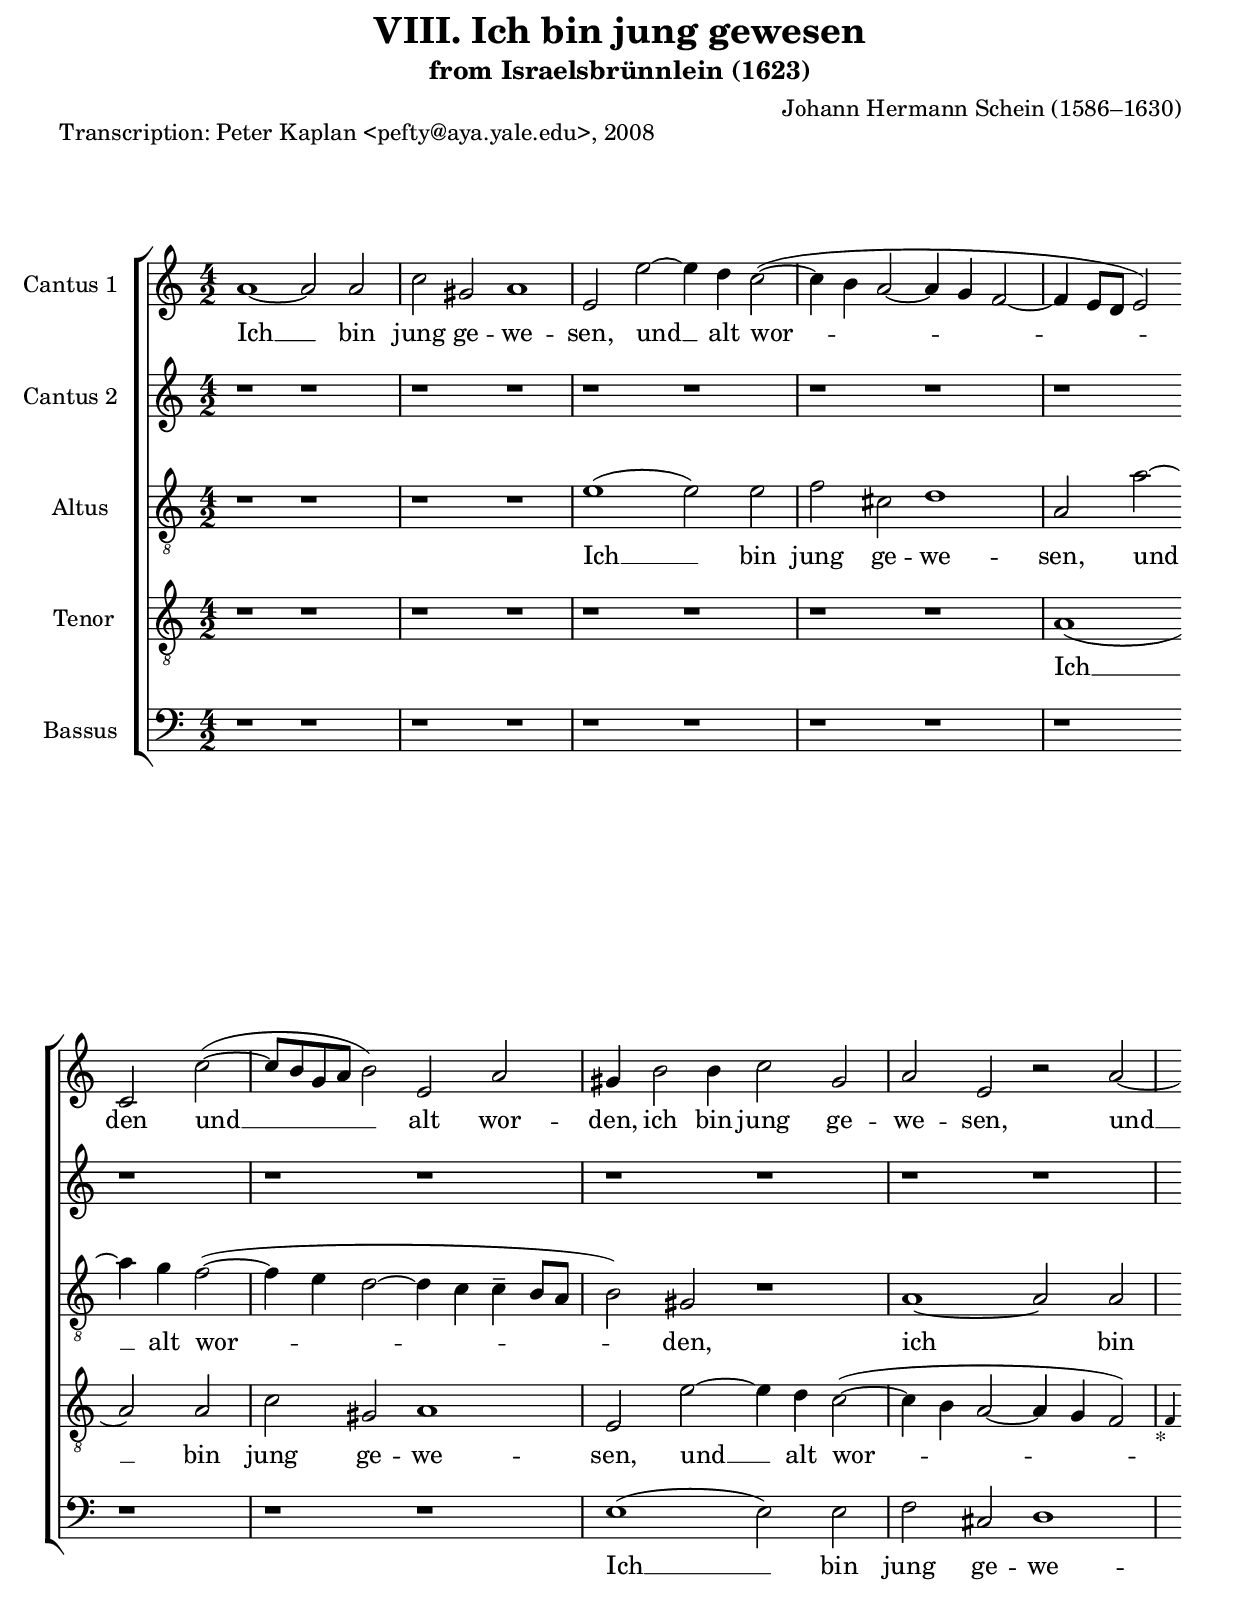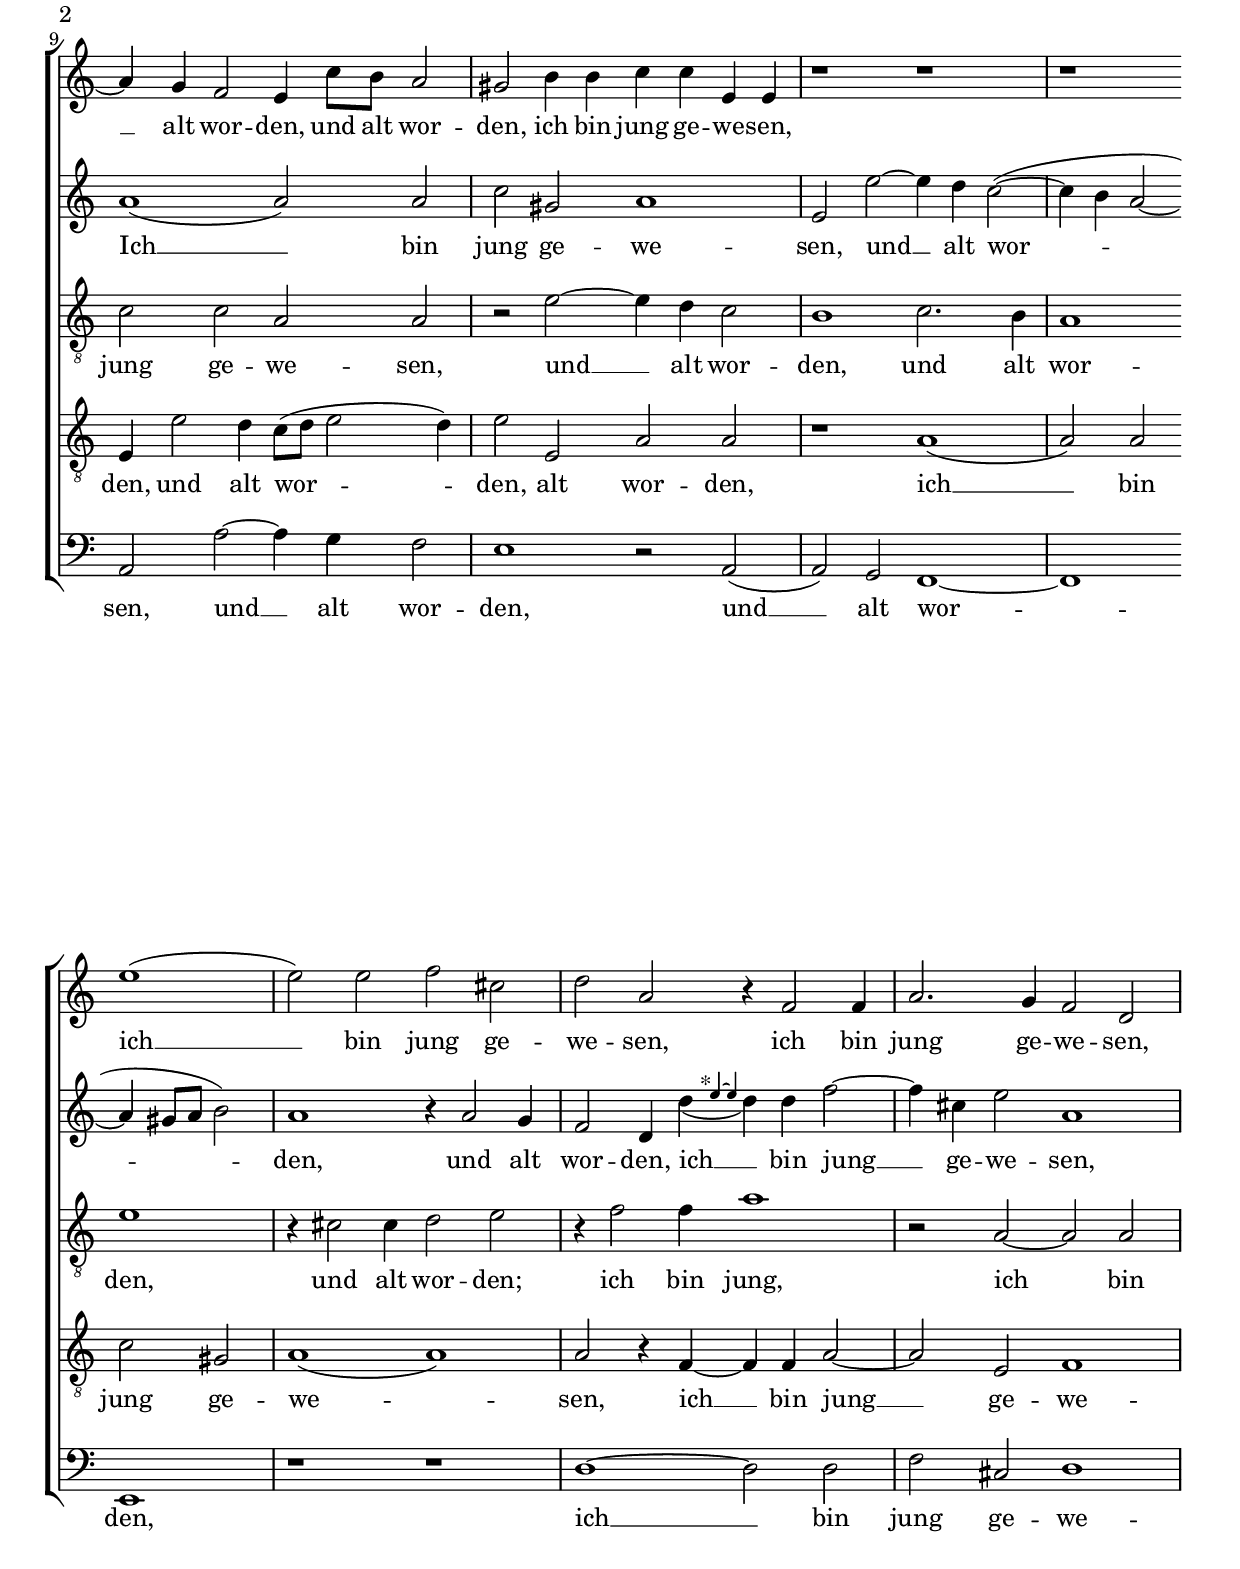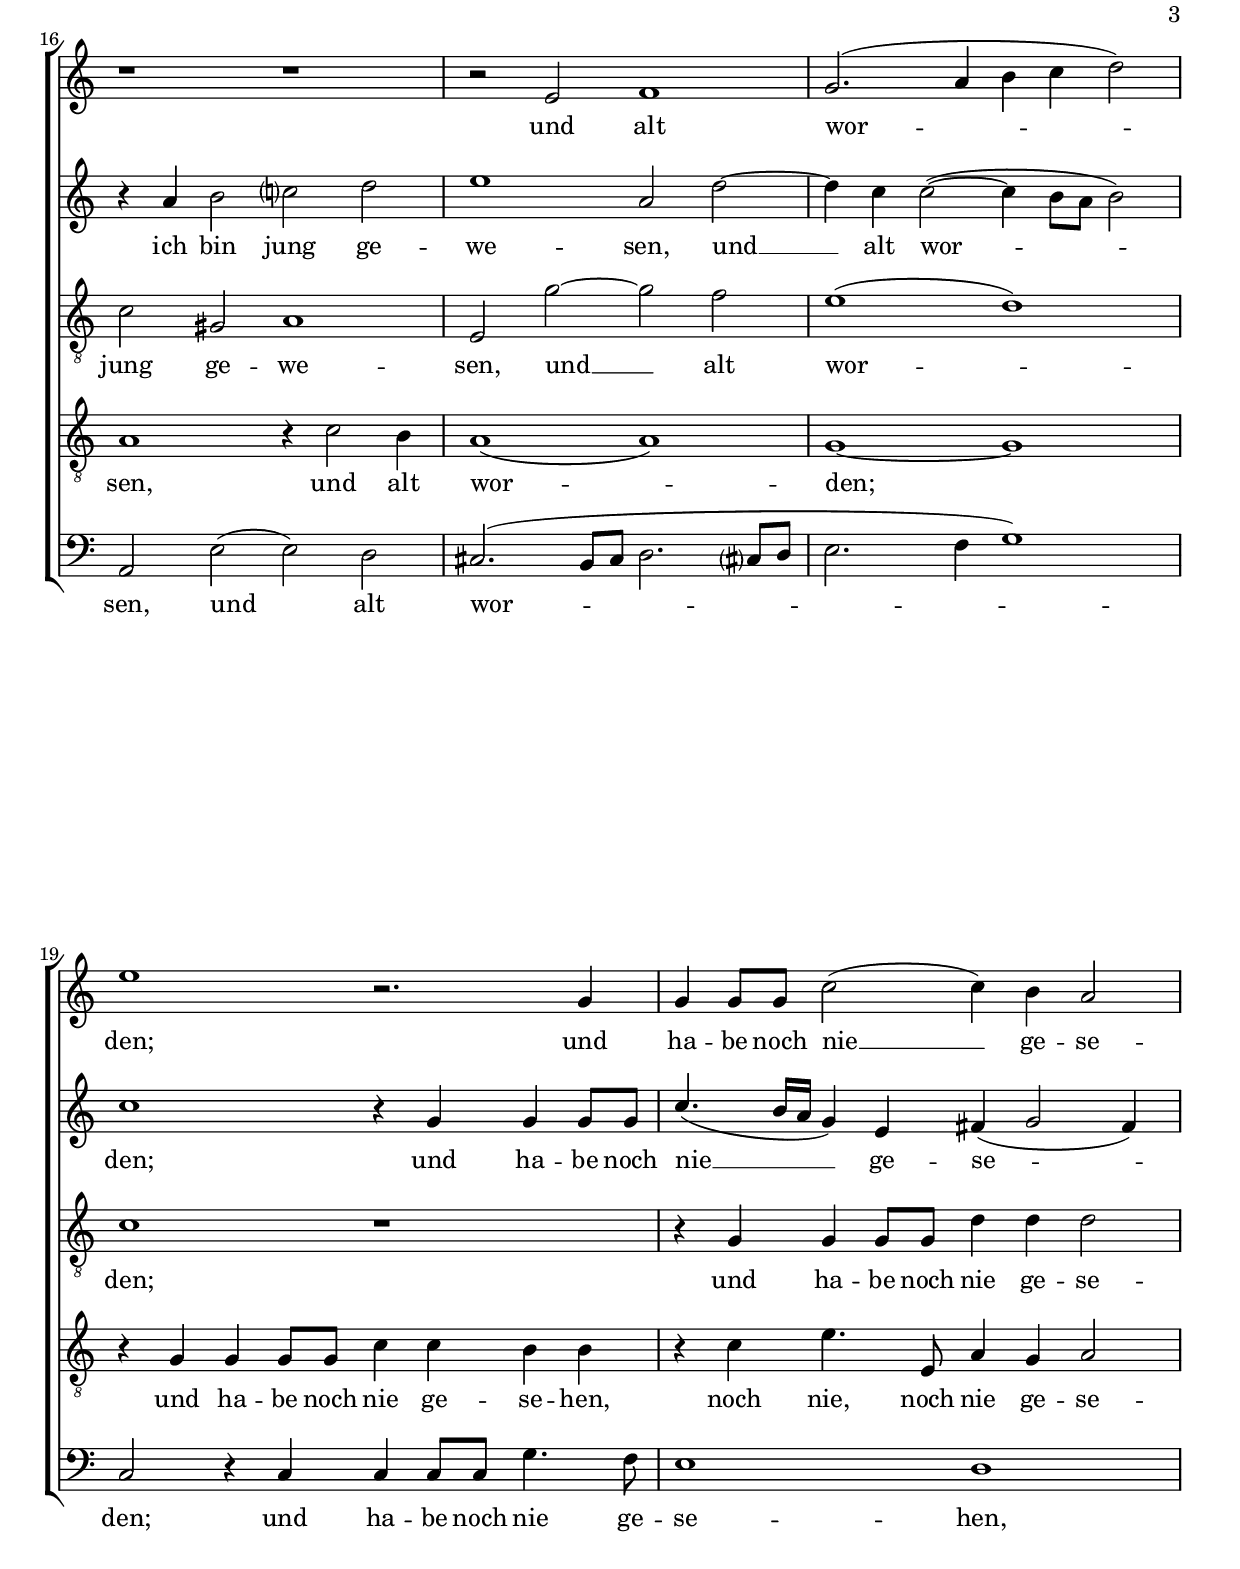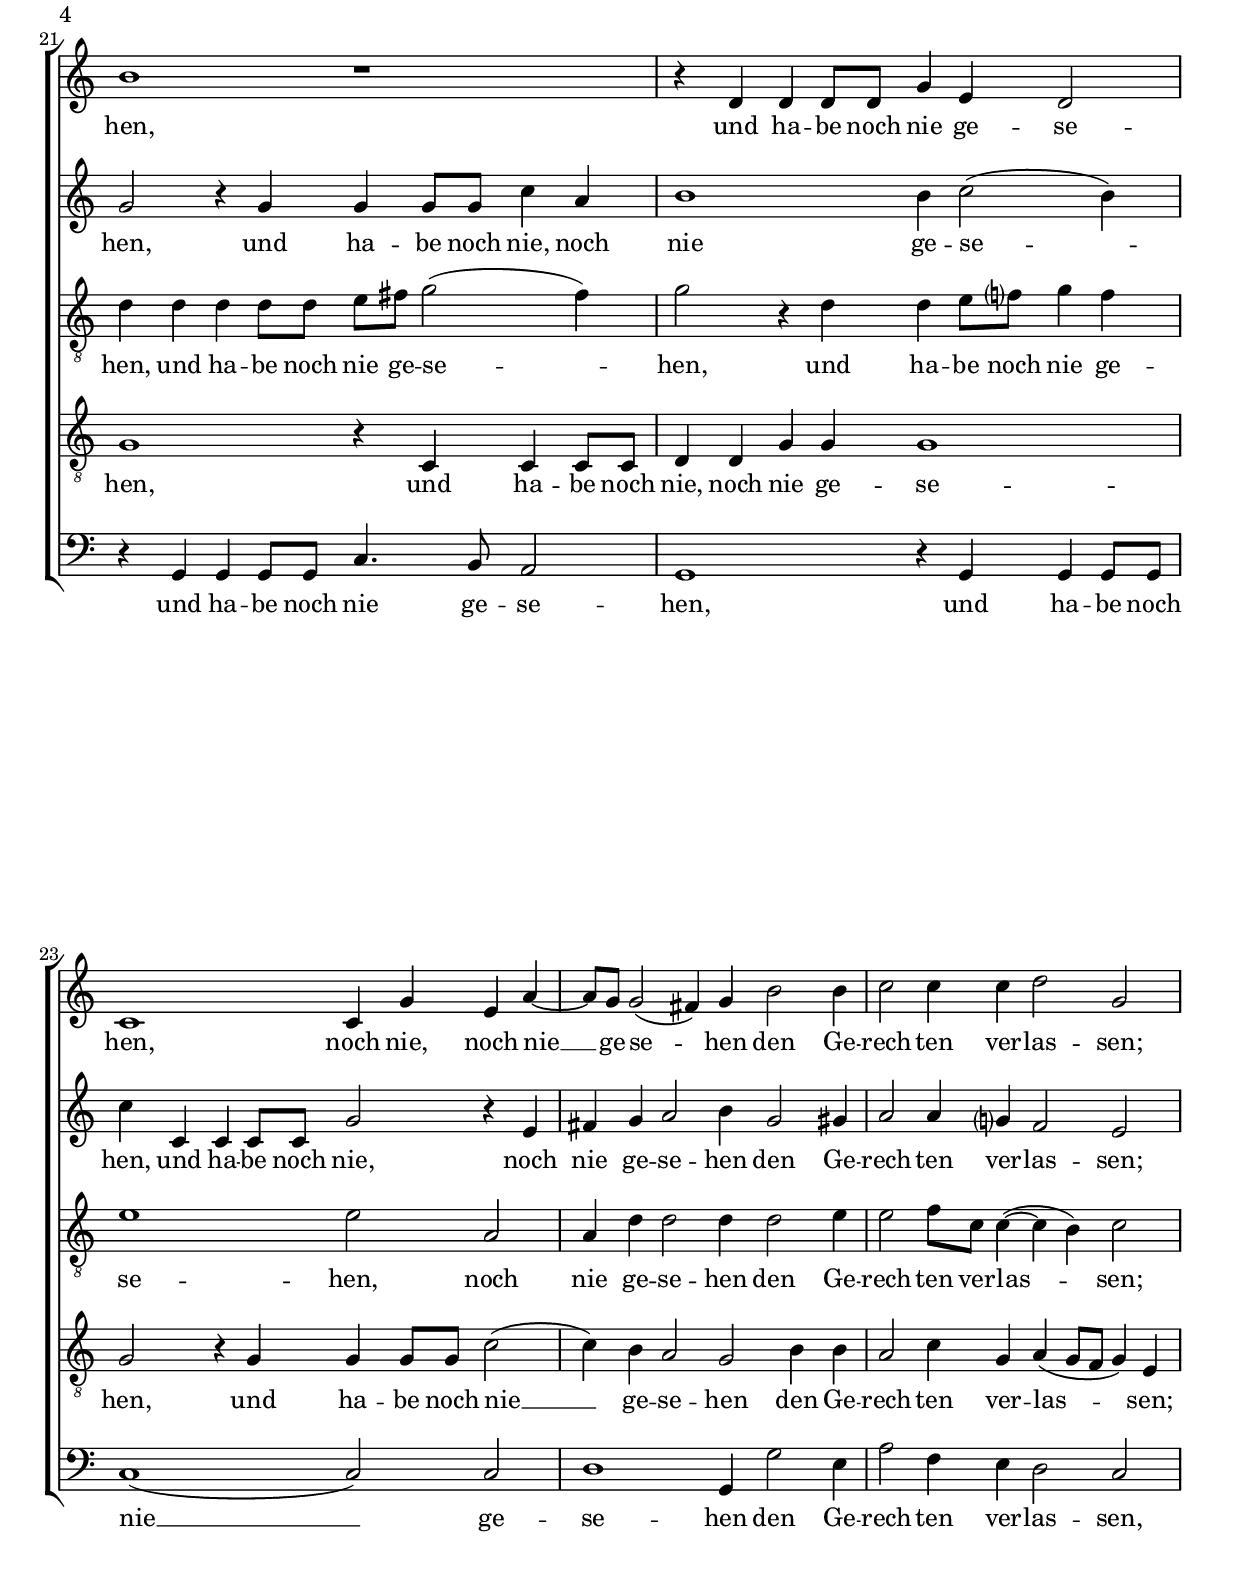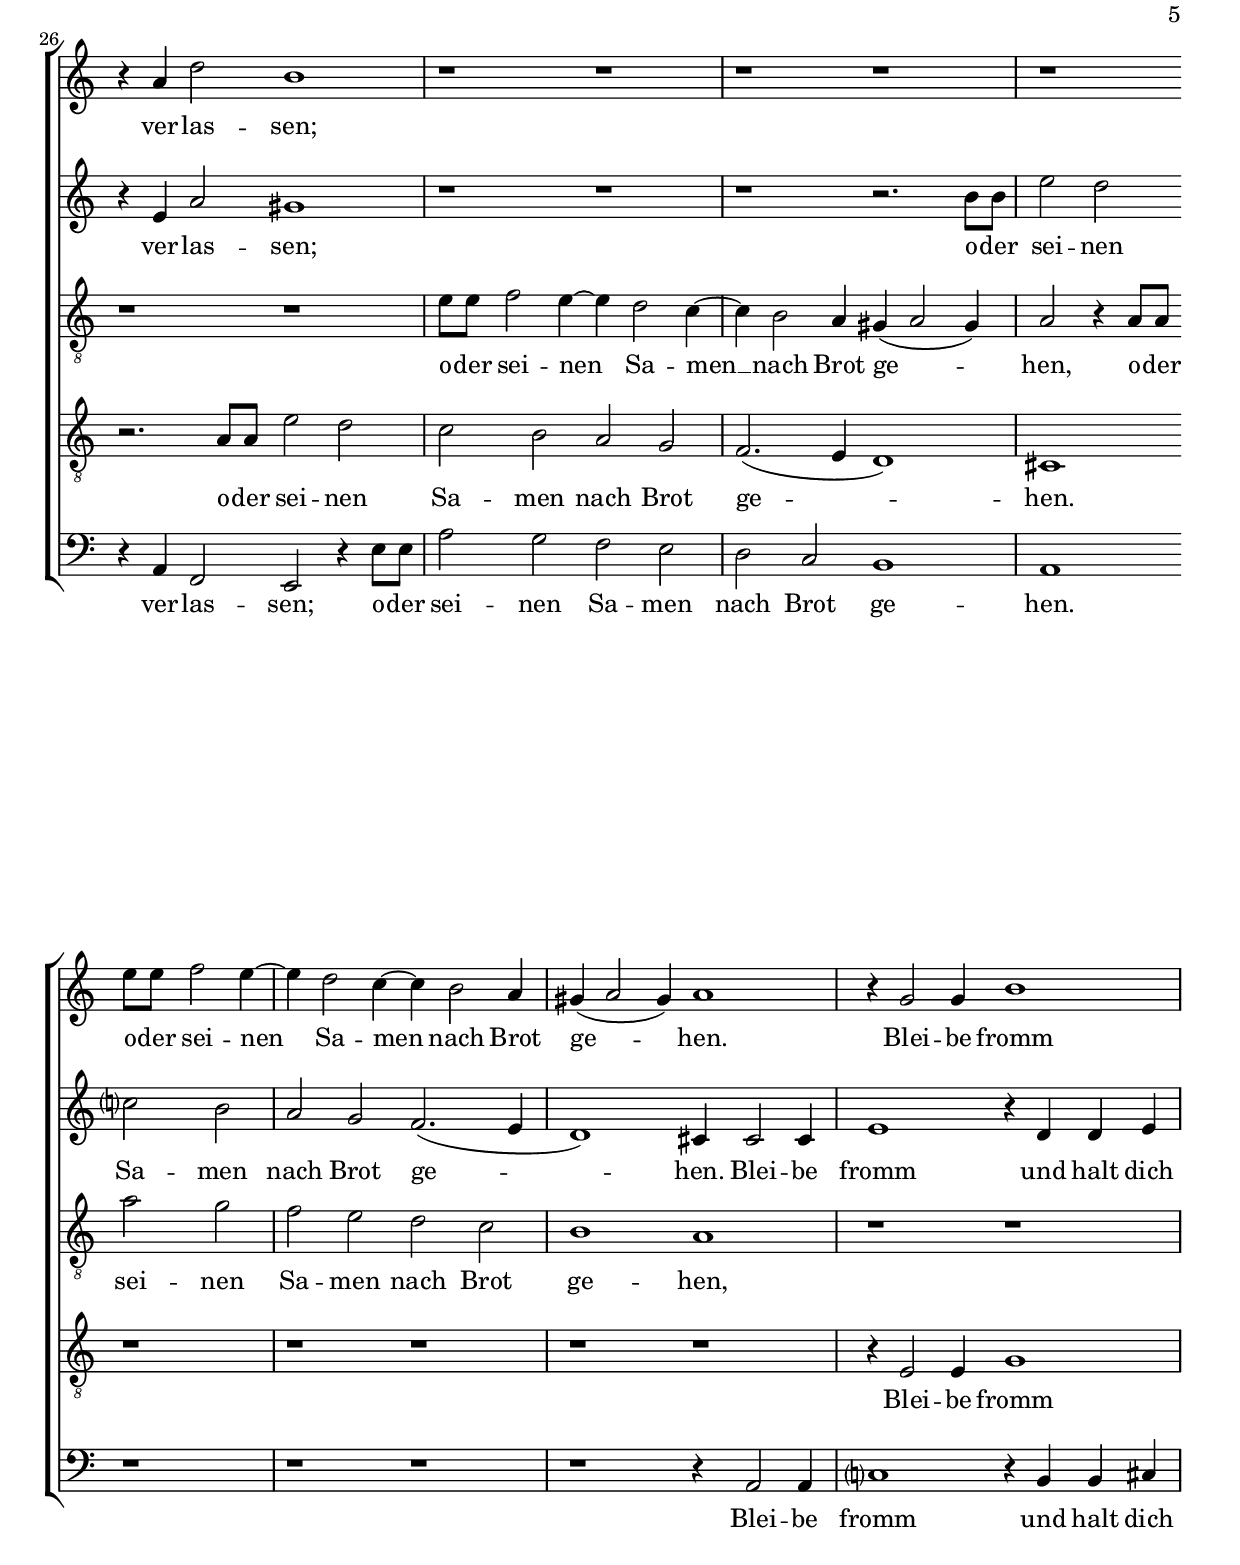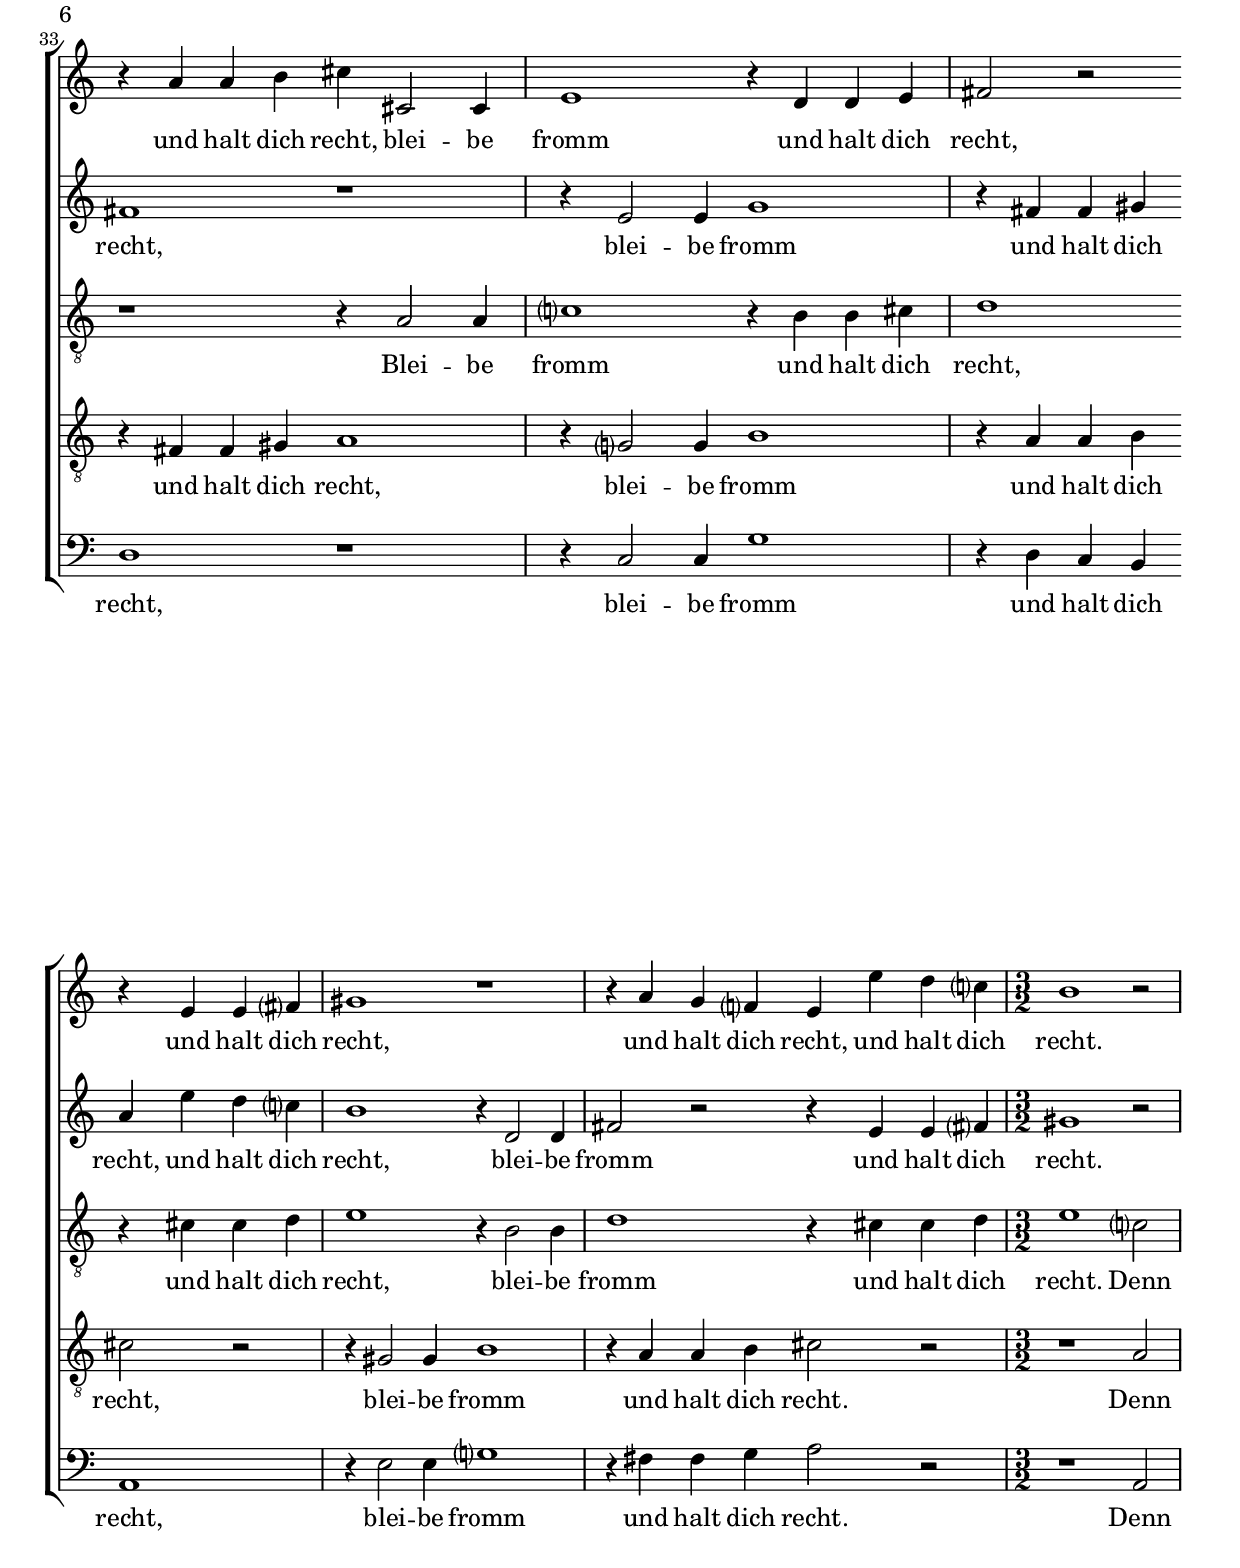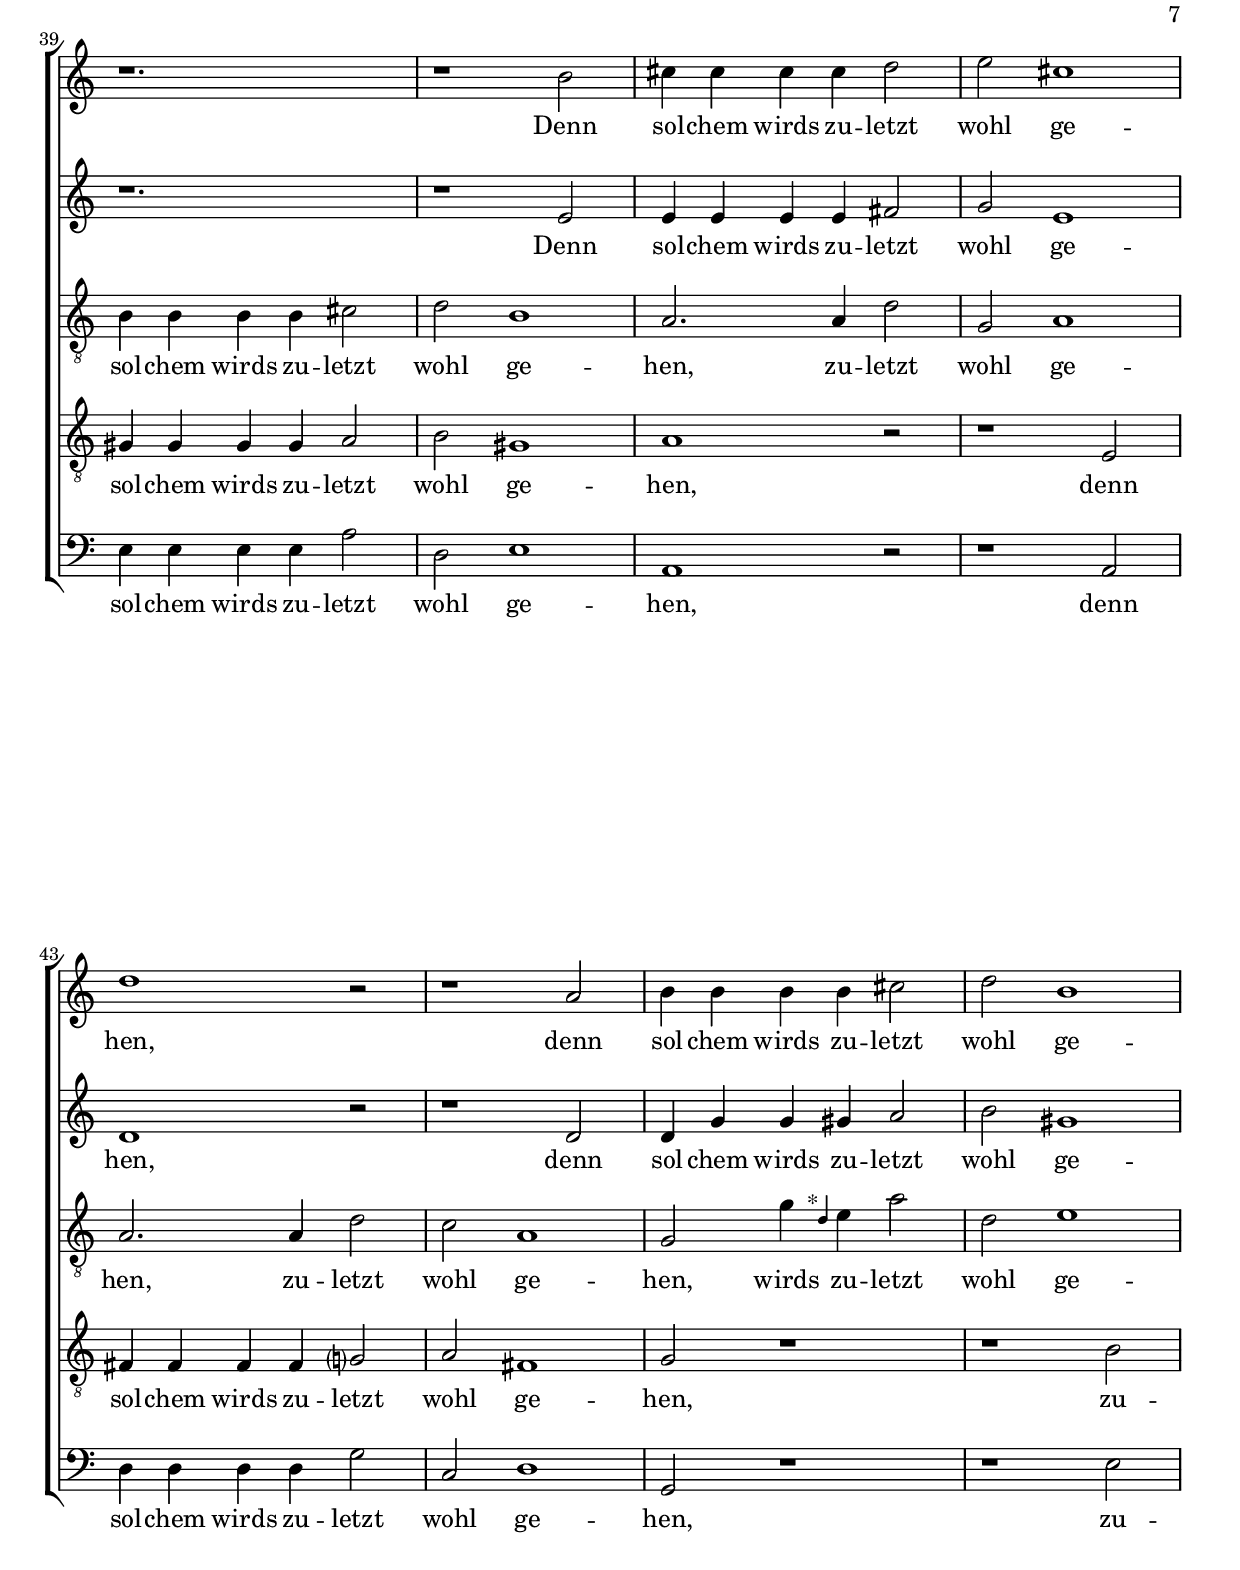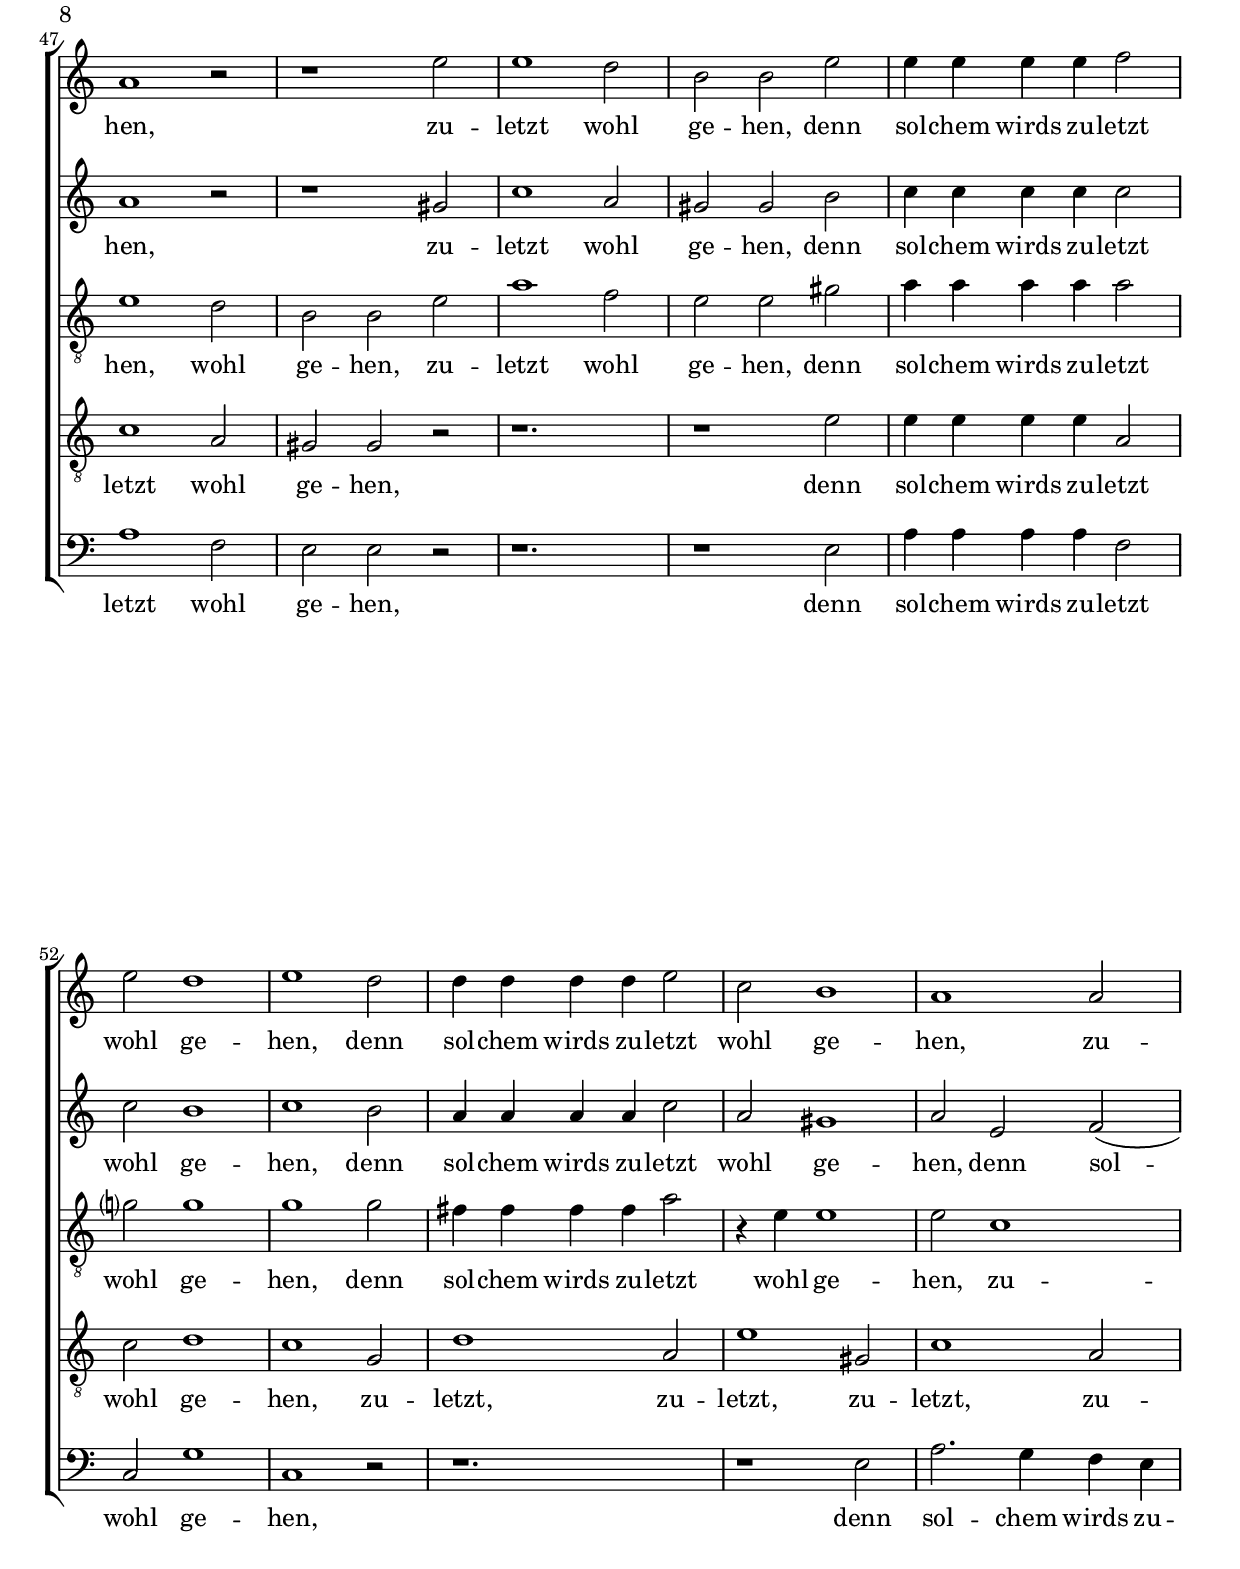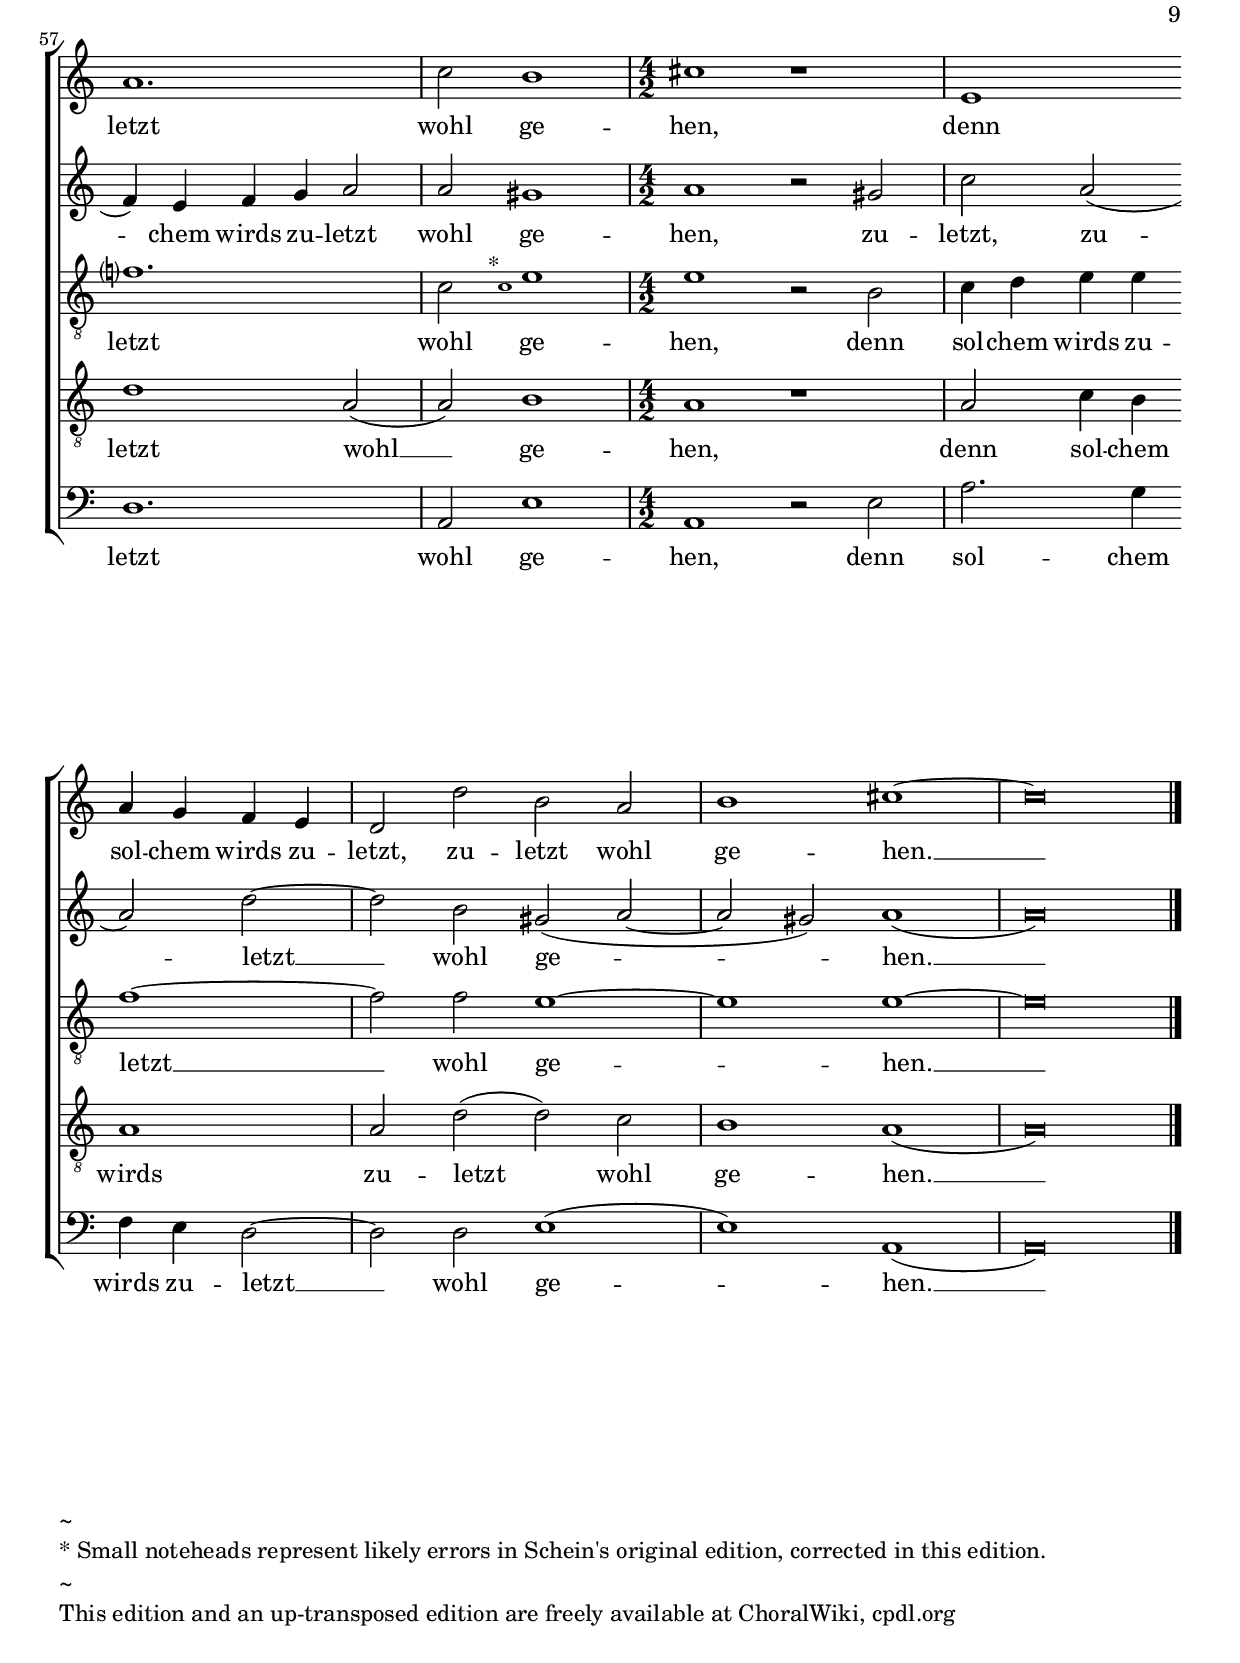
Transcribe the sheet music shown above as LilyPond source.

     \version "2.10.10"
\paper {
  between-system-space = 2.0\cm
  between-system-padding = #1
  ragged-bottom=##f
  ragged-last-bottom=##f
  bottom-margin = 2.0\cm
  top-margin = 0.1\cm
%  system-count = #6
  systemSeparatorMarkup = ""
}
\header {
    title = "VIII. Ich bin jung gewesen"
    subtitle = "from Israelsbrünnlein (1623)"
    composer = "Johann Hermann Schein (1586–1630)"
    date = "1623"
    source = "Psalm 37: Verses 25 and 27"
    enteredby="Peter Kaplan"
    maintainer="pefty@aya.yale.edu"
    piece ="Transcription: Peter Kaplan <pefty@aya.yale.edu>, 2008"
    texidoc = "I have tried to limit my own editorial markings and interpretations.  Altus line cleffed for tenor rather than treble voice.

Translation of text:
25. I have been young, and now am old;
Yet have I not seen the righteous forsaken,
Nor his seed begging bread.
27. Depart from evil, and do good;
And dwell for evermore."
}

     \score { 
      <<
        \new ChoirStaff <<
        \new Staff = CantusOne <<
               {  
      <<
     \override Stem #'neutral-direction = #up 
     \override Staff.TimeSignature #'style = #'()
        \clef treble
        \key a \minor 
        \new Voice = "CantusOne" {
     \override NoteHead #'style = #'baroque
        \set Staff.midiInstrument = "synth voice"
        \set Staff.vocalName = "Cantus 1  "

\time 4/2
a'1~               \bar ":" a'2 a'
c''2 gis'          \bar ":" a'1
e'2 e''2~          \bar ":" e''4 d'' c''2(~
c''4 b' a'2~       \bar ":" a'4 g' f'2~
% measure 5
f'4 e'8 d' e'2)    \bar ":" c' c''(~
c''8 b' g' a' b'2) \bar ":" e' a'
gis'4 b'2 b'4      \bar ":" c''2 gis'
a'2 e'             \bar ":" r a'~
\pageBreak
a'4 g' f'2         \bar ":" e'4 c''8 b'8 a'2
% measure 10
gis'2 b'4 b'       \bar ":" c'' c'' e' e'
r1                 \bar ":" r
r1                 \bar ":" e''1(
e''2) e''          \bar ":" f'' cis''
d''2 a'                     r4 f'2 f'4
% measure 15
a'2. g'4           \bar ":" f'2 d'
\pageBreak
r1                 \bar ":" r
r2 e'              \bar ":" f'1
g'2.( a'4          \bar ":" b' c'' d''2)
e''1               \bar ":" r2. g'4
% measure 20
g'4 g'8 g' c''2(   \bar ":" c''4) b' a'2
\pageBreak
b'1                \bar ":" r
r4 d' d' d'8 d'    \bar ":" g'4 e' d'2
c'1                \bar ":" c'4 g' e' a'~
a'8 g' g'2( fis'4) \bar ":" g'4 b'2 b'4
% measure 25
c''2 c''4 c''      \bar ":" d''2 g'
\pageBreak
r4 a' d''2         \bar ":" b'1
r1                 \bar ":" r
r1                 \bar ":" r
r1                 \bar ":" e''8 e'' f''2 e''4~
% measure 30 
e''4 d''2 c''4~    \bar ":" c'' b'2 a'4
gis'4( a'2 gis'4)  \bar ":" a'1
r4 g'2 g'4         \bar ":" b'1
\pageBreak
r4 a' a' b'        \bar ":" cis'' cis'2 cis'4
e'1                \bar ":" r4 d' d' e' 
% measure 35
fis'2 r            \bar ":" r4 e' e' fis'?
gis'1              \bar ":" r
r4 a' g' f'?       \bar ":" e' e'' d'' c''?
\time 3/2
b'1 r2
\pageBreak
r1.
% measure 40
r1 b'2
cis''4 cis'' cis'' cis'' d''2
e''2 cis''1
d''1 r2
r1 a'2
% measure 45
b'4 b' b' b' cis''2
d''2 b'1
a'1 r2
r1 e''2
e''1 d''2
% measure 50
b'2 b' e''
e''4 e'' e'' e'' f''2
e''2 d''1
e''1 d''2
d''4 d'' d'' d'' e''2
% measure 55
c''2 b'1
a'1 a'2
a'1.
c''2 b'1
\time 4/2
cis''1        \bar ":" r
% measure 60
e'1           \bar ":" a'4 g' f' e'
d'2 d''       \bar ":" b' a'
b'1           \bar ":" cis''~
cis''\breve
\bar "|."
}
>>
}

>>

\new Lyrics 
\lyricsto "CantusOne"
        { 
Ich __ bin
jung ge -- we --
sen, und __ alt wor --

   den und
__ alt wor --
den, ich bin jung ge --
we -- sen, und
__ alt wor -- den, und alt wor -- 
den, ich bin jung ge -- we -- sen, 

   ich
__ bin jung ge -- 
we -- sen, ich bin
jung ge -- we -- sen,

   und alt 
wor -- 
den; und
ha -- be noch nie __ ge -- se --
hen,
   und ha -- be noch nie ge -- se --
hen, noch nie, noch nie 
__ ge -- se -- hen den Ge --
rech -- ten ver -- las -- sen;
    ver -- las -- sen;


   o -- der sei -- nen
   Sa -- men nach Brot
ge -- hen.
   Blei -- be fromm
   und halt dich recht, blei -- be 
fromm und halt dich 
recht, und halt dich
recht,
   und halt dich recht, und halt dich
recht.

   Denn 
sol -- chem wirds zu -- letzt
wohl ge -- 
hen,
   denn 
sol -- chem wirds zu -- letzt
wohl ge -- 
hen,
zu -- 
letzt wohl 
ge -- hen, denn 
sol -- chem wirds zu -- letzt
wohl ge -- 
hen, denn 
sol -- chem wirds zu -- letzt
wohl ge -- 
hen, zu --
letzt
wohl ge --
hen,
denn sol -- chem wirds zu -- 
letzt, zu -- letzt wohl 
ge -- hen.
__
}



        \new Staff = CantusTwo <<
               {  
      <<
     \override Stem #'neutral-direction = #up 
     \override Staff.TimeSignature #'style = #'()
        \clef treble
        \key a \minor 
        \new Voice = "CantusTwo" {
     \override NoteHead #'style = #'baroque
        \set Staff.midiInstrument = "synth voice"
        \set Staff.vocalName = "Cantus 2  "

\time 4/2
r1 r
r1 r
r1 r
r1 r
% measure 5
r1 r
r1 r
r1 r
r1 r
a'1( a'2) a'
% measure 10
c''2 gis' a'1
e'2 e''2~e''4 d'' c''2(~
c''4 b' a'2~a'4 gis'8 a' b'2)
a'1 r4 a'2 g'4 
f'2 d'4 d''4_( \grace{ \stemUp e''4^\markup{ \hspace#-1 \lower #3 *}^~ \bar ":" e''4} \stemNeutral d'') d'' f''2~
% measure 15
f''4 cis'' e''2 a'1
r4 a'4 b'2 c''? d''
e''1 a'2 d''~
\stemDown
d''4 c'' c''2~(c''4 b'8 a' b'2)
\stemNeutral
c''1 r4 g'4 g' g'8 g'
% measure 20
\stemUp
c''4.( b'16 a' g'4) e' fis'4( g'2 fis'4)
\stemNeutral
g'2 r4 g' g' g'8 g' c''4 a'
b'1 b'4 c''2( b'4)
c''4 c' c' c'8 c' g'2 r4 e'
fis'4 g' a'2 b'4 g'2 gis'4
% measure 25
a'2 a'4 g'? f'2 e'
r4 e'4 a'2 gis'1
r1 r
r1 r2. b'8 b'
e''2 d'' c''? b'
% measure 30 
a'2 g' f'2.( e'4
d'1) cis'4 cis'2 cis'4
e'1 r4 d'4 d' e'
fis'1 r
r4 e'2 e'4 g'1
% measure 35
r4 fis' fis' gis' a' e'' d'' c''?
b'1 r4 d'2 d'4
fis'2 r r4 e' e' fis'?
\time 3/2
gis'1 r2
r1.
% measure 40
r1 e'2 
e'4 e' e' e' fis'2
g'2 e'1
d'1 r2
r1 d'2
% measure 45
d'4 g' g' gis' a'2
b'2 gis'1
a'1 r2
r1 gis'2
c''1 a'2
% measure 50
gis'2 gis' b'
c''4 c'' c'' c'' c''2
c''2 b'1
c''1 b'2
a'4 a' a' a' c''2
% measure 55
a'2 gis'1 
a'2 e' f'(
f'4) e' f' g' a'2
a'2 gis'1
\time 4/2
a'1 r2 gis'
% measure 60
c''2 a'( a') d''~
d''2 b' gis'( a'~
a'2 gis') a'1(
a'\breve)
\bar "|."
}
>>
}

>>

\new Lyrics 
\lyricsto "CantusTwo"
        { 
Ich __ bin
jung ge -- we --
sen, und __ alt wor --

den, und alt 
wor -- den, ich __ bin jung 
__ ge -- we -- sen, 
   ich bin jung ge -- 
we -- sen, und 
__ alt wor -- 
den; und ha -- be noch 
nie __ ge -- se --
hen, und ha -- be noch nie, noch 
nie ge -- se --
hen, und ha -- be noch nie, noch 
nie ge -- se -- hen den Ge -- 
rech -- ten ver -- las -- sen;
    ver -- las -- sen;

   o -- der 
sei -- nen Sa -- men 
nach Brot ge -- 
   hen. Blei -- be 
fromm und halt dich 
recht, 
   blei -- be fromm 
   und halt dich recht, und halt dich
recht, blei -- be 
fromm und halt dich
recht.

   Denn 
sol -- chem wirds zu -- letzt
wohl ge -- 
hen,
   denn 
sol -- chem wirds zu -- letzt
wohl ge -- 
hen,
   zu -- 
letzt wohl 
ge -- hen, denn 
sol -- chem wirds zu -- letzt
wohl ge -- 
hen, denn 
sol -- chem wirds zu -- letzt
wohl ge -- 
hen, denn sol -- 
   chem wirds zu -- letzt
wohl ge --
hen, zu -- 
letzt, zu -- letzt 
__ wohl ge -- 
hen.
__
}



        \new Staff = Altus <<
               {  
      <<
     \override Stem #'neutral-direction = #up 
     \override Staff.TimeSignature #'style = #'()
        \clef "G_8"
        \key a \minor 
        \new Voice = "Altus" {
     \override NoteHead #'style = #'baroque
        \set Staff.midiInstrument = "synth voice"
        \set Staff.vocalName = "Altus  "

\time 4/2
r1 r
r1 r
e'1( e'2) e'
f'2 cis' d'1
% measure 5
a2 a'2~a'4 g' f'2(~
f'4 e' d'2~d'4 c' c'-- b8 a
b2) gis r1
a1~a2 a
c'2 c' a a
% measure 10
r2 e'2~e'4 d' c'2
b1 c'2. b4
a1 e'
r4 cis'2 cis'4 d'2 e'
r4 f'2 f'4 a'1
% measure 15
r2 a2~a a
c'2 gis a1
e2 g'~g' f'
e'1( d')
c'1 r
% measure 20
r4 g g g8 g d'4 d' d'2
d'4 d' d' d'8 d' e' fis' g'2( fis'4)
g'2 r4 d' d' e'8 f'? g'4 f' 
e'1 e'2 a
a4 d' d'2 d'4 d'2 e'4
% measure 25
e'2 f'8 c' c'4(~c' b) c'2
r1 r
e'8 e' f'2 e'4~e' d'2 c'4~
c'4 b2 a4 gis( a2 gis4)
a2 r4 a8 a a'2 g'
% measure 30 
f'2 e' d' c'
b1 a
r1 r
r1 r4 a2 a4
c'?1 r4 b b cis'
% measure 35
d'1 r4 cis' cis' d'
e'1 r4 b2 b4
d'1 r4 cis' cis' d'
\time 3/2
e'1 c'?2
b4 b b b cis'2
% measure 40
d'2 b1
a2. a4 d'2
g2 a1
a2. a4 d'2
c'2 a1
% measure 45
g2 g'4  \stemUp \grace d'4^\markup{ \hspace#-1 \lower #3 *} \stemNeutral  e' a'2
d'2 e'1
e'1 d'2
b2 b e'
a'1 f'2
% measure 50
e'2 e' gis'
a'4 a' a' a' a'2
g'?2 g'1
g'1 g'2
fis'4 fis' fis' fis' a'2
% measure 55
r4 e' e'1
e'2 c'1
f'?1.
c'2 \grace c'1^\markup{ \hspace#-1 \lower #3 *} e'1
\time 4/2
e'1 r2 b
% measure 60
c'4 d' e' e' f'1~
f'2 f' e'1~
e'1 e'1~
e'\breve
\bar "|."}
>>
}

>>

\new Lyrics 
\lyricsto "Altus"
        { 
Ich __ bin
jung ge -- we --
sen, und __ alt wor --

   den, 
ich bin 
jung ge -- we -- sen, 
   und __ alt wor -- 
den, und alt 
wor -- den, 
   und alt wor -- den; 
   ich bin jung,
   ich bin 
jung ge -- we --
sen, und __ alt 
wor --
den;
   und ha -- be noch nie ge -- se --
hen, und ha -- be noch nie ge -- se --
hen, und ha -- be noch nie ge -- 
se -- hen, noch 
nie ge -- se -- hen den Ge --
rech -- ten ver -- las -- sen;

o -- der sei -- nen Sa -- men 
__ nach Brot ge -- 
hen, o -- der sei -- nen 
Sa -- men nach Brot 
ge -- hen,

   Blei -- be 
fromm und halt dich 
recht, und halt dich 
recht, blei -- be 
fromm und halt dich
recht. Denn 
sol -- chem wirds zu -- letzt
wohl ge -- 
hen, zu -- letzt
wohl ge -- 
hen, zu -- letzt 
wohl ge -- 
hen, wirds zu -- letzt
wohl ge -- 
hen, wohl 
ge -- hen, zu --
letzt wohl 
ge -- hen, denn 
sol -- chem wirds zu -- letzt
wohl ge -- 
hen, denn 
sol -- chem wirds zu -- letzt
wohl ge -- 
hen, zu --
letzt 
wohl ge -- 
hen, denn 
sol -- chem wirds zu -- letzt
__ wohl ge -- 
   hen.
__
}


        \new Staff = Tenor <<
               {  
      <<
     \override Stem #'neutral-direction = #up 
     \override Staff.TimeSignature #'style = #'()
        \clef "G_8"
        \key a \minor 
        \new Voice = "Tenor" {
     \override NoteHead #'style = #'baroque
        \set Staff.midiInstrument = "synth voice"
        \set Staff.vocalName = "Tenor "

\time 4/2
r1 r
r1 r
r1 r
r1 r
% measure 5
a1( a2) a
c'2 gis a1
e2 e'~e'4 d' c'2(~
c'4 b a2~a4 g f2)
\stemDown \grace f4_\markup{ \hspace#-1 \lower #0 *} \stemNeutral e4 e'2 d'4 c'8( d' e'2 d'4)
% measure 10
e'2 e a a
r1 a(
a2) a c' gis
a1( a)
a2 r4 f4~f f a2~
% measure 15
a2 e f1
a1 r4 c'2 b4
a1( a)
g1~g
r4 g g g8 g c'4 c' b b
% measure 20
r4 c' e'4. e8 a4 g a2
g1 r4 c c c8 c
d4 d g g g1
g2 r4 g g g8 g c'2(
c'4) b a2 g b4 b
% measure 25
a2 c'4 g a( g8 f g4) e
r2. a8 a e'2 d'
c'2 b a g
f2.( e4 d1)
cis1 r
% measure 30 
r1 r
r1 r
r4 e2 e4 g1
r4 fis fis gis a1
r4 g?2 g4 b1
% measure 35
r4 a a b cis'2 r
r4 gis2 gis4 b1
r4 a a b cis'2 r
\time 3/2
r1 a2
gis4 gis gis gis a2
% measure 40
b2 gis1
a1 r2
r1 e2
fis4 fis fis fis g?2
a2 fis1
% measure 45
g2 r1
r1 b2
c'1 a2
gis2 gis r
r1.
% measure 50
r1 e'2
e'4 e' e' e' a2
c'2 d'1
c'1 g2
d'1 a2
% measure 55
e'1 gis2
c'1 a2
d'1 a2(
a2) b1
\time 4/2
a1 r
% measure 60
a2 c'4 b a1
a2 d'2( d') c'
b1 a(
a\breve)
\bar "|."}
>>
}

>>

\new Lyrics 
\lyricsto "Tenor"
        { 
Ich __ bin
jung ge -- we --
sen, und __ alt wor --

den, und alt wor --
den, alt wor -- den,
   ich 
__ bin jung ge --
we -- 
sen, ich __ bin jung 
__ ge -- we -- 
sen, und alt 
wor -- 
den; 
   und ha -- be noch nie ge -- se -- hen,
   noch nie, noch nie ge -- se -- 
hen, und ha -- be noch 
nie, noch nie ge -- se -- 
hen, und ha -- be noch nie 
__ ge -- se -- hen den Ge --
rech -- ten ver -- las -- sen;
   o -- der sei -- nen
Sa -- men nach Brot
ge -- 
hen.


   Blei -- be fromm
   und halt dich recht, 
   blei -- be fromm 
   und halt dich recht, 
   blei -- be fromm 
   und halt dich recht.
   Denn 
sol -- chem wirds zu -- letzt
wohl ge -- 
hen,
   denn 
sol -- chem wirds zu -- letzt
wohl ge -- 
hen,
   zu -- 
letzt wohl 
ge -- hen, 

   denn 
sol -- chem wirds zu -- letzt
wohl ge -- 
hen, zu --
letzt, zu -- 
letzt, zu -- 
letzt, zu -- 
letzt wohl 
__ ge --
hen,
denn sol -- chem wirds 
zu -- letzt wohl 
ge -- hen.
__

}


        \new Staff = Bassus <<
               {  
      <<
     \override Stem #'neutral-direction = #up 
     \override Staff.TimeSignature #'style = #'()
        \clef bass
        \key a \minor 
        \new Voice = "Bassus" {
     \override NoteHead #'style = #'baroque
        \set Staff.midiInstrument = "synth voice"
        \set Staff.vocalName = "Bassus  "

\time 4/2
r1 r
r1 r
r1 r
r1 r
% measure 5
r1 r
r1 r
e1( e2) e
f2 cis d1
a,2 a2~a4 g f2
% measure 10
e1 r2 a,(
a,2) g, f,1~
f,1 e,
r1 r
d1~d2 d
% measure 15
f2 cis d1
a,2 e( e) d
cis2.( b,8 cis d2. cis?8 d
e2. f4 g1)
c2 r4 c c c8 c g4. f8
% measure 20
e1 d
r4 g, g, g,8 g, c4. b,8 a,2
g,1 r4 g, g, g,8 g,
c1( c2) c
d1 g,4 g2 e4
% measure 25
a2 f4 e d2 c
r4 a, f,2 e, r4 e8 e
a2 g f e
d2 c b,1
a,1 r
% measure 30 
r1 r
r1 r4 a,2 a,4
c?1 r4 b, b, cis
d1 r
r4 c2 c4 g1
% measure 35
r4 d c b, a,1
r4 e2 e4 g?1
r4 fis fis g a2 r
\time 3/2
r1 a,2
e4 e e e a2
% measure 40
d2 e1
a,1 r2
r1 a,2
d4 d d d g2
c2 d1
% measure 45
g,2 r1
r1 e2
a1 f2
e2 e r
r1.
% measure 50
r1 e2
a4 a a a f2
c2 g1 
c1 r2
r1.
% measure 55
r1 e2
a2. g4 f e
d1.
a,2 e1
\time 4/2
a,1 r2 e
% measure 60
a2. g4 f e d2~
d2 d e1(
e1) a,(
a,\breve)
\bar "|."}
>>
}

>>

\new Lyrics 
\lyricsto "Bassus"
        { 
Ich __ bin
jung ge -- we --
sen, und __ alt wor --
den, und 
__ alt wor --
   den, 

ich __ bin 
jung ge -- we -- 
sen, und alt 
wor -- 

den; und ha -- be noch nie ge -- 
se -- hen,
und ha -- be noch nie ge -- se -- 
hen, und ha -- be noch 
nie __ ge -- 
se -- hen den Ge --
rech -- ten ver -- las -- sen,
   ver -- las -- sen; o -- der 
sei -- nen Sa -- men 
nach Brot ge -- 
hen.

   Blei -- be 
fromm und halt dich 
recht, 
   blei -- be fromm 
   und halt dich recht, 
   blei -- be fromm 
   und halt dich recht.
   Denn 
sol -- chem wirds zu -- letzt
wohl ge -- 
hen,
   denn 
sol -- chem wirds zu -- letzt
wohl ge -- 
hen,
   zu -- 
letzt wohl 
ge -- hen, 

   denn 
sol -- chem wirds zu -- letzt
wohl ge -- 
hen, 

   denn 
sol -- chem wirds zu -- 
letzt 
wohl ge -- 
hen, denn 
sol -- chem wirds zu -- letzt 
__ wohl ge -- 
   hen.
__
}


>>


>>
   






%{
\midi { 
\context { 
\Score 
tempoWholesPerMinute = #(ly:make-moment 120 4) 
} 
} 
%}







     }
\layout { 
         \context { 
          \Staff \consists "Horizontal_bracket_engraver" 
          }
         }
\markup{\column{\line{ ~ } \line{* Small noteheads represent likely errors in Schein's original edition, corrected in this edition.} \line{ ~ }
\line{This edition and an up-transposed edition are freely available at ChoralWiki, cpdl.org}} 
} 
















